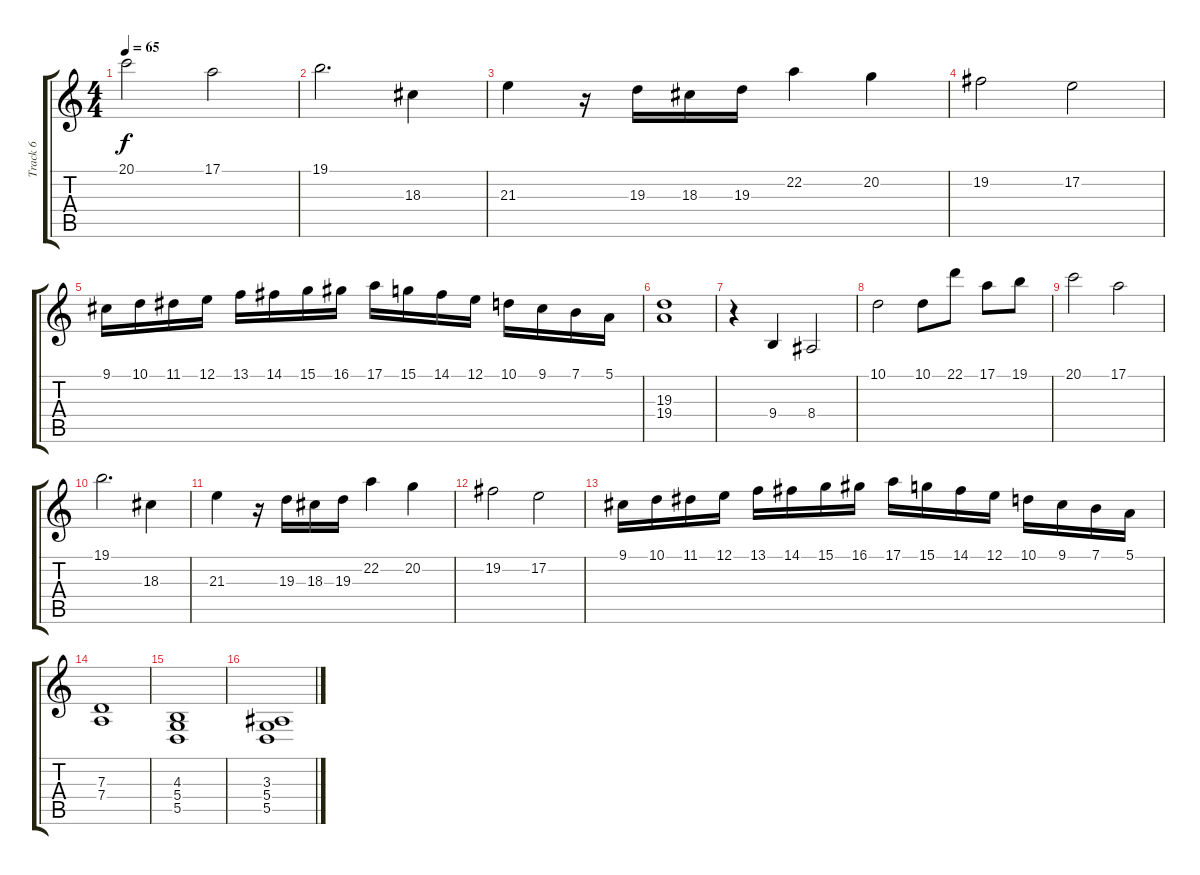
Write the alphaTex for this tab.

\track ("Track 6" "Track 6") {instrument stringensemble1}
\staff {score tabs}
\tuning (E4 B3 G3 D3 A2 E2) {hide}
\ts (4 4)
\tempo 65
\clef g2
\ks c
20.1.2{dy f} 17.1.2 |
19.1.2{d} 18.3.4 |
21.3.4 r.16 19.3.16 18.3.16 19.3.16 22.2.4 20.2.4 |
19.2.2 17.2.2 |
9.1.16 10.1.16 11.1.16 12.1.16 13.1.16 14.1.16 15.1.16 16.1.16 17.1.16 15.1.16 14.1.16 12.1.16 10.1.16 9.1.16 7.1.16 5.1.16 |
(19.3 19.4).1 |
r.4 9.4.4 8.4.2 |
10.1.2 10.1.8 22.1.8 17.1.8 19.1.8 |
20.1.2 17.1.2 |
19.1.2{d} 18.3.4 |
21.3.4 r.16 19.3.16 18.3.16 19.3.16 22.2.4 20.2.4 |
19.2.2 17.2.2 |
9.1.16 10.1.16 11.1.16 12.1.16 13.1.16 14.1.16 15.1.16 16.1.16 17.1.16 15.1.16 14.1.16 12.1.16 10.1.16 9.1.16 7.1.16 5.1.16 |
(7.3 7.4).1{volume 10} |
(4.3 5.4 5.5).1 |
(3.3 5.4 5.5).1
